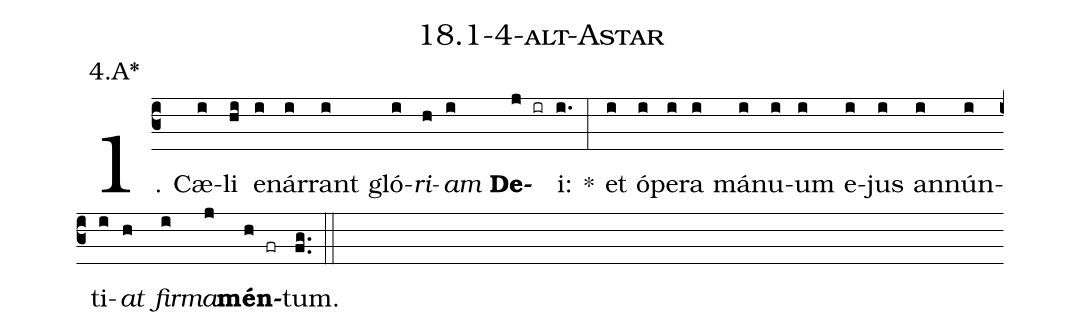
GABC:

name: 18.1-4-alt-Astar;
annotation: 4.A*;
%%
(c3)1. Cæ(i)li(hi) e(i)nár(i)rant(i) gló(i)<i>ri</i>(h)<i>am</i>(i) <b>De</b>(j ir)i:(i.) *(:) et(i) ó(i)pe(i)ra(i) má(i)nu(i)um(i) e(i)jus(i) an(i)nún(i)ti(i)<i>at</i>(h) <i>fir</i>(i)<i>ma</i>(j)<b>mén</b>(h fr)tum.(fg..) (::)


%E(i) u(h) o(i) u(j) a(h) e.(fg..) (::)
